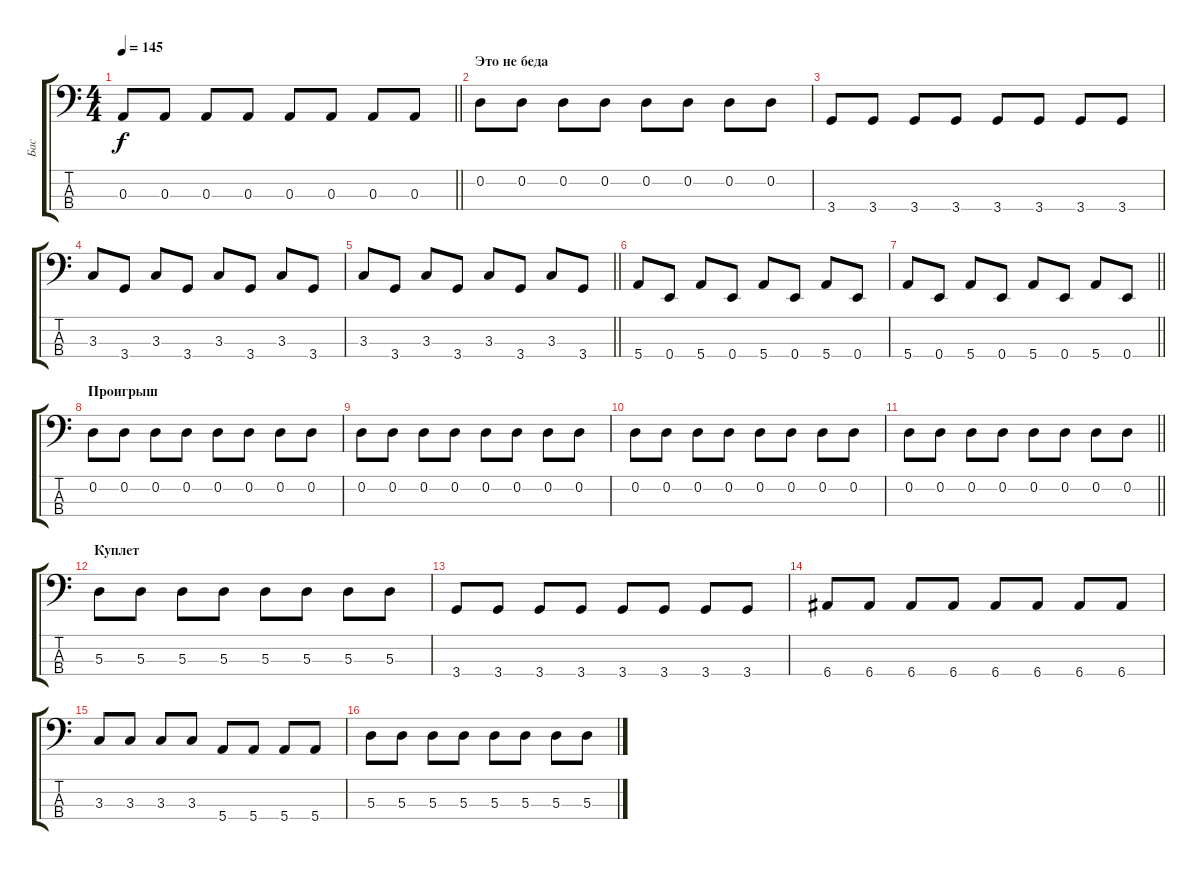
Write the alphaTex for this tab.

\track ("Бас" "Бас") {instrument electricbassfinger}
\staff {score tabs}
\tuning (G2 D2 A1 E1) {hide}
\ts (4 4)
\tempo 145
\clef f4
\barLineRight lightlight
\ks c
0.3.8{dy f} 0.3.8 0.3.8 0.3.8 0.3.8 0.3.8 0.3.8 0.3.8 |
\section ("" "Это не беда")
0.2.8 0.2.8 0.2.8 0.2.8 0.2.8 0.2.8 0.2.8 0.2.8 |
3.4.8 3.4.8 3.4.8 3.4.8 3.4.8 3.4.8 3.4.8 3.4.8 |
3.3.8 3.4.8 3.3.8 3.4.8 3.3.8 3.4.8 3.3.8 3.4.8 |
\barLineRight lightlight
3.3.8 3.4.8 3.3.8 3.4.8 3.3.8 3.4.8 3.3.8 3.4.8 |
5.4.8 0.4.8 5.4.8 0.4.8 5.4.8 0.4.8 5.4.8 0.4.8 |
\barLineRight lightlight
5.4.8 0.4.8 5.4.8 0.4.8 5.4.8 0.4.8 5.4.8 0.4.8 |
\section ("" "Проигрыш")
0.2.8 0.2.8 0.2.8 0.2.8 0.2.8 0.2.8 0.2.8 0.2.8 |
0.2.8 0.2.8 0.2.8 0.2.8 0.2.8 0.2.8 0.2.8 0.2.8 |
0.2.8 0.2.8 0.2.8 0.2.8 0.2.8 0.2.8 0.2.8 0.2.8 |
\barLineRight lightlight
0.2.8 0.2.8 0.2.8 0.2.8 0.2.8 0.2.8 0.2.8 0.2.8 |
\section ("" "Куплет")
5.3.8 5.3.8 5.3.8 5.3.8 5.3.8 5.3.8 5.3.8 5.3.8 |
3.4.8 3.4.8 3.4.8 3.4.8 3.4.8 3.4.8 3.4.8 3.4.8 |
6.4.8 6.4.8 6.4.8 6.4.8 6.4.8 6.4.8 6.4.8 6.4.8 |
3.3.8 3.3.8 3.3.8 3.3.8 5.4.8 5.4.8 5.4.8 5.4.8 |
5.3.8 5.3.8 5.3.8 5.3.8 5.3.8 5.3.8 5.3.8 5.3.8
